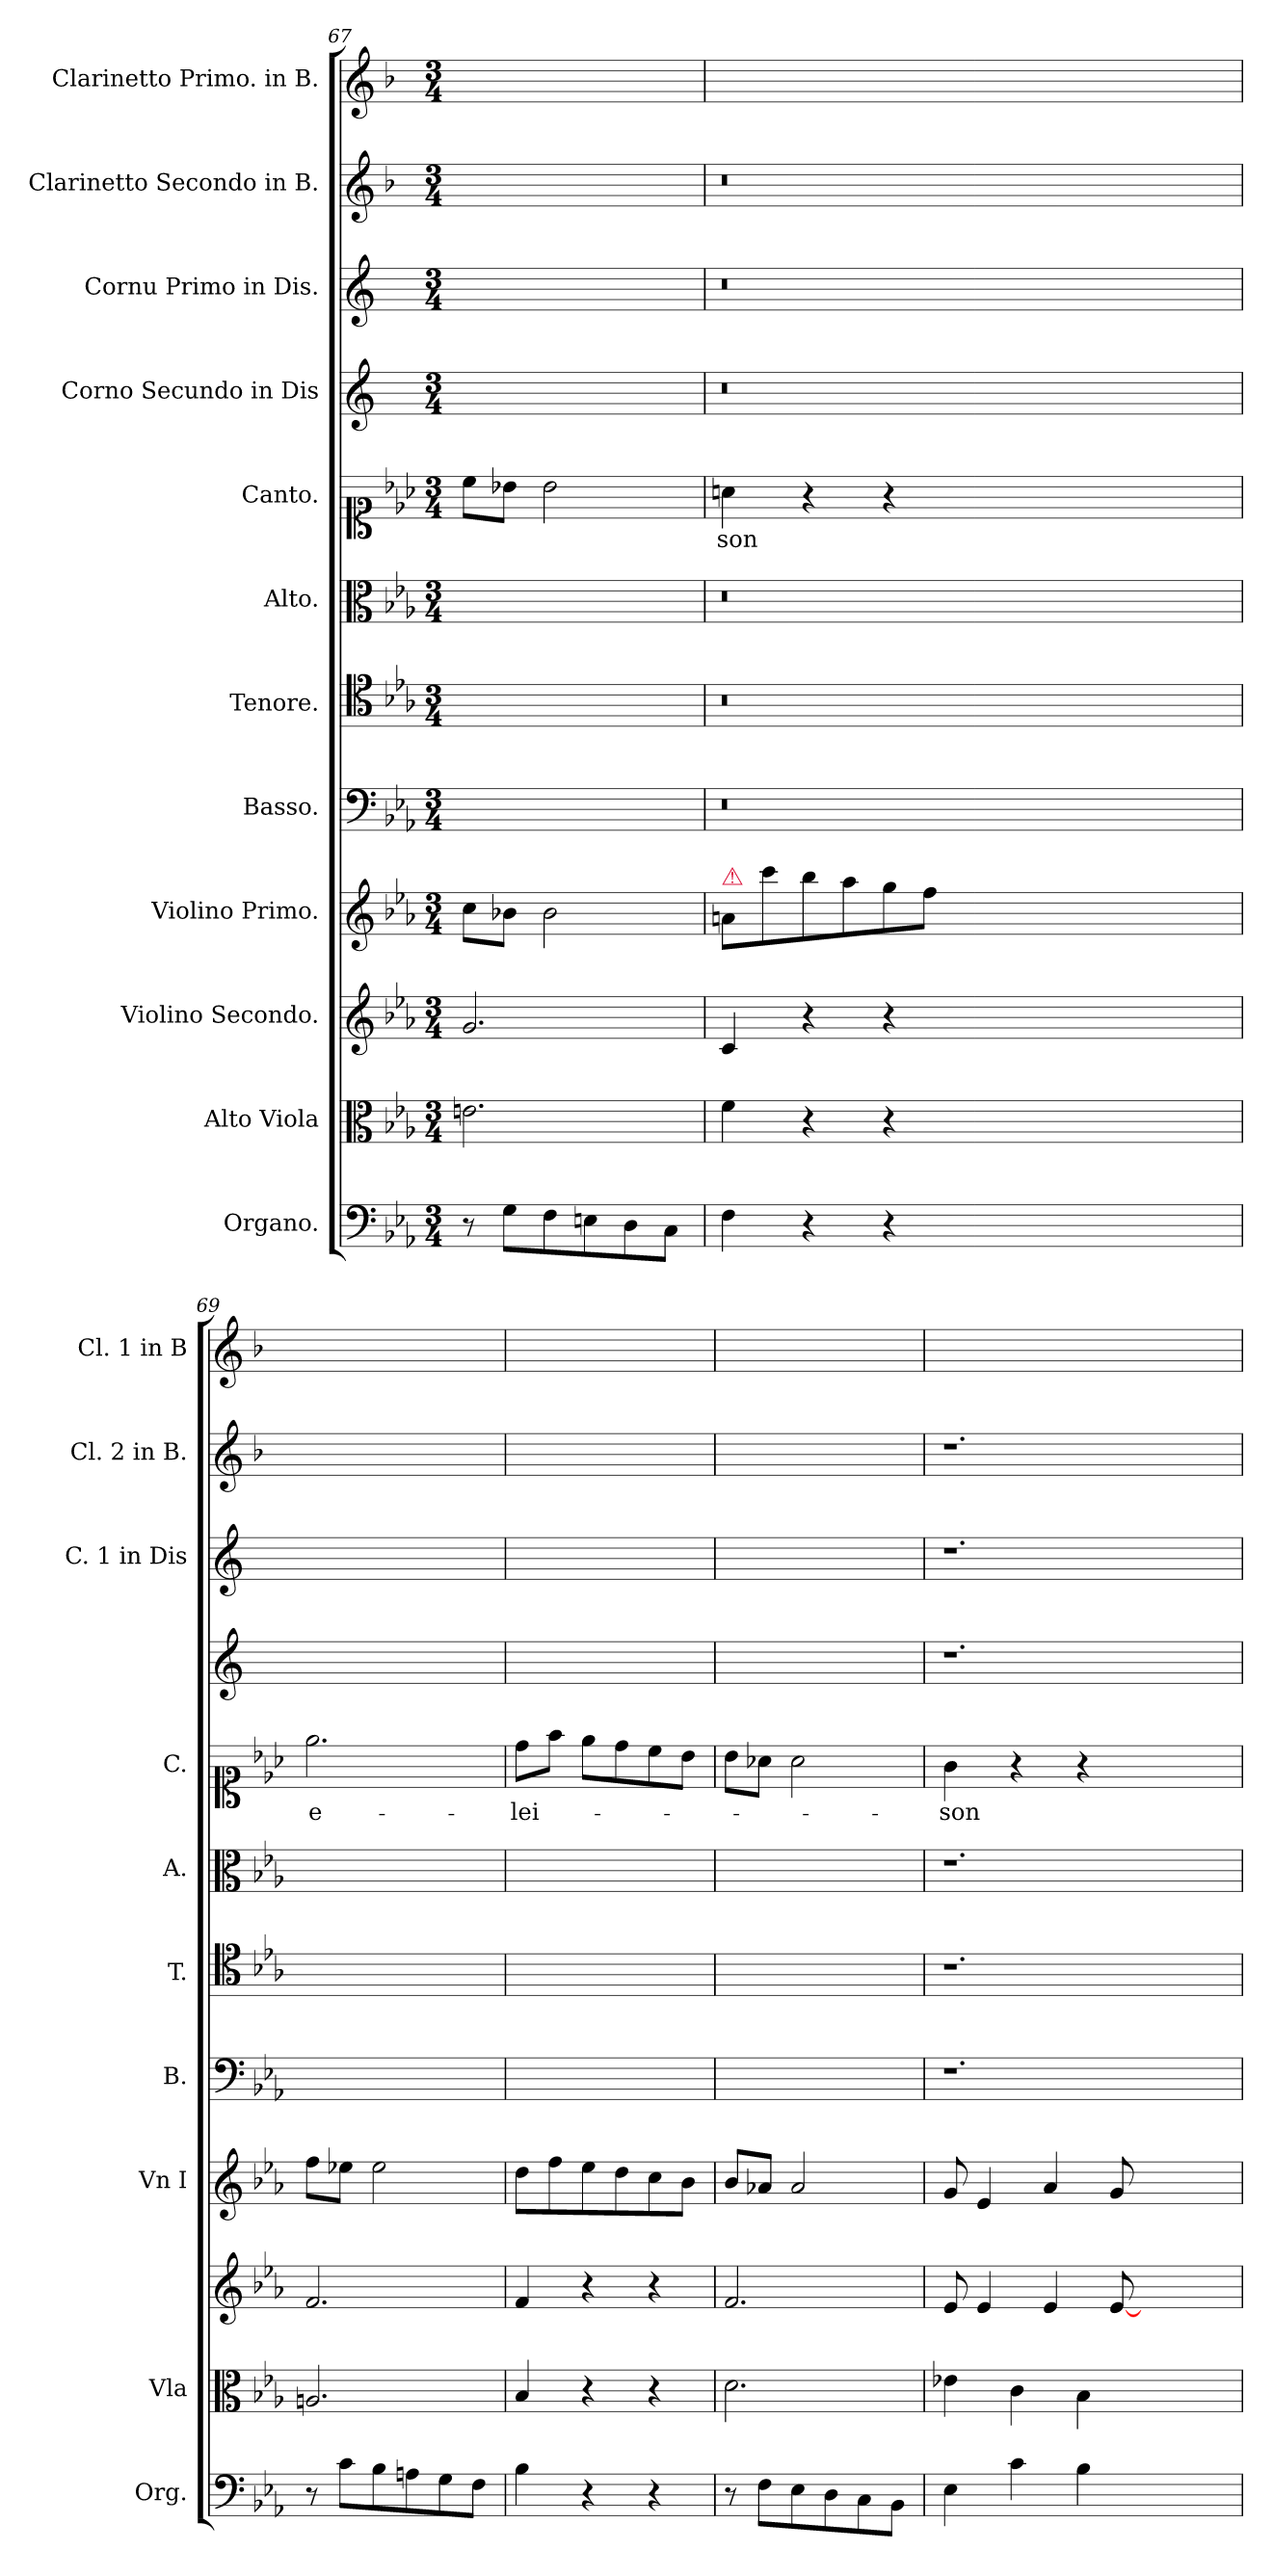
**kern	**kern	**kern	**kern	**kern	**kern	**kern	**kern	**text	**kern	**kern	**kern	**kern
*part12	*part11	*part10	*part9	*part8	*part7	*part6	*part5	*part5	*part4	*part3	*part2	*part1
*staff12	*staff11	*staff10	*staff9	*staff8	*staff7	*staff6	*staff5	*staff5	*staff4	*staff3	*staff2	*staff1
*I"Organo.	*I"Alto Viola	*I"Violino Secondo.	*I"Violino Primo.	*I"Basso.	*I"Tenore.	*I"Alto.	*I"Canto.	*	*I"Corno Secundo in Dis	*I"Cornu Primo in Dis.	*I"Clarinetto Secondo in B.	*I"Clarinetto Primo. in B.
*I'Org.	*I'Vla	*	*I'Vn I	*I'B.	*I'T.	*I'A.	*I'C.	*	*	*I'C. 1 in Dis	*I'Cl. 2 in B.	*I'Cl. 1 in B
*clefF4	*clefC3	*clefG2	*clefG2	*clefF4	*clefC4	*clefC3	*clefC1	*	*clefG2	*clefG2	*clefG2	*clefG2
*	*	*	*	*	*	*	*	*	*ITrd-2c-3	*ITrd5c9	*ITrd1c2	*ITrd1c2
*k[b-e-a-]	*k[b-e-a-]	*k[b-e-a-]	*k[b-e-a-]	*k[b-e-a-]	*k[b-e-a-]	*k[b-e-a-]	*k[b-e-a-]	*	*k[b-e-a-]	*k[b-e-a-]	*k[b-e-a-]	*k[b-e-a-]
*E-:	*E-:	*E-:	*E-:	*E-:	*E-:	*E-:	*E-:	*	*E-:	*E-:	*E-:	*E-:
*M3/4	*M3/4	*M3/4	*M3/4	*M3/4	*M3/4	*M3/4	*M3/4	*	*M3/4	*M3/4	*M3/4	*M3/4
=67	=67	=67	=67	=67	=67	=67	=67	=67	=67	=67	=67	=67
8r	2.en\	2.g/	8cc\L	2.ryy	2.ryy	2.ryy	8cc\L	.	2.ryy	2.ryy	2.ryy	2.ryy
8G\L	.	.	8b-X\J	.	.	.	8b-X\J	.	.	.	.	.
8F\	.	.	2b-\	.	.	.	2b-\	.	.	.	.	.
8En\	.	.	.	.	.	.	.	.	.	.	.	.
8D\	.	.	.	.	.	.	.	.	.	.	.	.
8C\J	.	.	.	.	.	.	.	.	.	.	.	.
=68	=68	=68	=68	=68	=68	=68	=68	=68	=68	=68	=68	=68
!	!	!	!LO:TX:a:color=crimson:t=⚠	!	!	!	!	!	!	!	!	!
4F\	4f\	4c/	8an/L	0.r	0.r	0.r	4an\	-son	0.r	0.r	0.r	2.ryy
.	.	.	8ccc\	.	.	.	.	.	.	.	.	.
4r	4r	4r	8bb-\	.	.	.	4r	.	.	.	.	.
.	.	.	8aa-\	.	.	.	.	.	.	.	.	.
4r	4r	4r	8gg\	.	.	.	4r	.	.	.	.	.
.	.	.	8ff\J	.	.	.	.	.	.	.	.	.
0ryy	0ryy	0ryy	0ryy	.	.	.	0ryy	.	.	.	.	0ryy
4ryy	4ryy	4ryy	4ryy	.	.	.	4ryy	.	.	.	.	4ryy
=69	=69	=69	=69	=69	=69	=69	=69	=69	=69	=69	=69	=69
8r	2.An/	2.f/	8ff\L	2.ryy	2.ryy	2.ryy	2.ee-\	e-	2.ryy	2.ryy	2.ryy	2.ryy
8c\L	.	.	8ee-X\J	.	.	.	.	.	.	.	.	.
8B-\	.	.	2ee-\	.	.	.	.	.	.	.	.	.
8An\	.	.	.	.	.	.	.	.	.	.	.	.
8G\	.	.	.	.	.	.	.	.	.	.	.	.
8F\J	.	.	.	.	.	.	.	.	.	.	.	.
=70	=70	=70	=70	=70	=70	=70	=70	=70	=70	=70	=70	=70
4B-\	4B-/	4f/	8dd\L	2.ryy	2.ryy	2.ryy	8dd\L	-lei-	2.ryy	2.ryy	2.ryy	2.ryy
.	.	.	8ff\	.	.	.	8ff\J	.	.	.	.	.
4r	4r	4r	8ee-\	.	.	.	8ee-\L	.	.	.	.	.
.	.	.	8dd\	.	.	.	8dd\	.	.	.	.	.
4r	4r	4r	8cc\	.	.	.	8cc\	.	.	.	.	.
.	.	.	8b-\J	.	.	.	8b-\J	.	.	.	.	.
=71	=71	=71	=71	=71	=71	=71	=71	=71	=71	=71	=71	=71
8r	2.d\	2.f/	8b-/L	2.ryy	2.ryy	2.ryy	8b-\L	.	2.ryy	2.ryy	2.ryy	2.ryy
8F\L	.	.	8a-X/J	.	.	.	8a-X\J	.	.	.	.	.
8E-\	.	.	2a-/	.	.	.	2a-\	.	.	.	.	.
8D\	.	.	.	.	.	.	.	.	.	.	.	.
8C\	.	.	.	.	.	.	.	.	.	.	.	.
8BB-\J	.	.	.	.	.	.	.	.	.	.	.	.
=72	=72	=72	=72	=72	=72	=72	=72	=72	=72	=72	=72	=72
4E-\	4e-X\	8e-/	8g/	1.r	1.r	1.r	4g\	-son	1.r	1.r	1.r	2.ryy
.	.	4e-/	4e-/	.	.	.	.	.	.	.	.	.
4c\	4c\	.	.	.	.	.	4r	.	.	.	.	.
.	.	4e-/	4a-/	.	.	.	.	.	.	.	.	.
4B-\	4B-\	.	.	.	.	.	4r	.	.	.	.	.
.	.	[8e-/	8g/	.	.	.	.	.	.	.	.	.
2.ryy	2.ryy	2.ryy	2.ryy	.	.	.	2.ryy	.	.	.	.	2.ryy
=	=	=	=	=	=	=	=	=	=	=	=	=
*-	*-	*-	*-	*-	*-	*-	*-	*-	*-	*-	*-	*-
